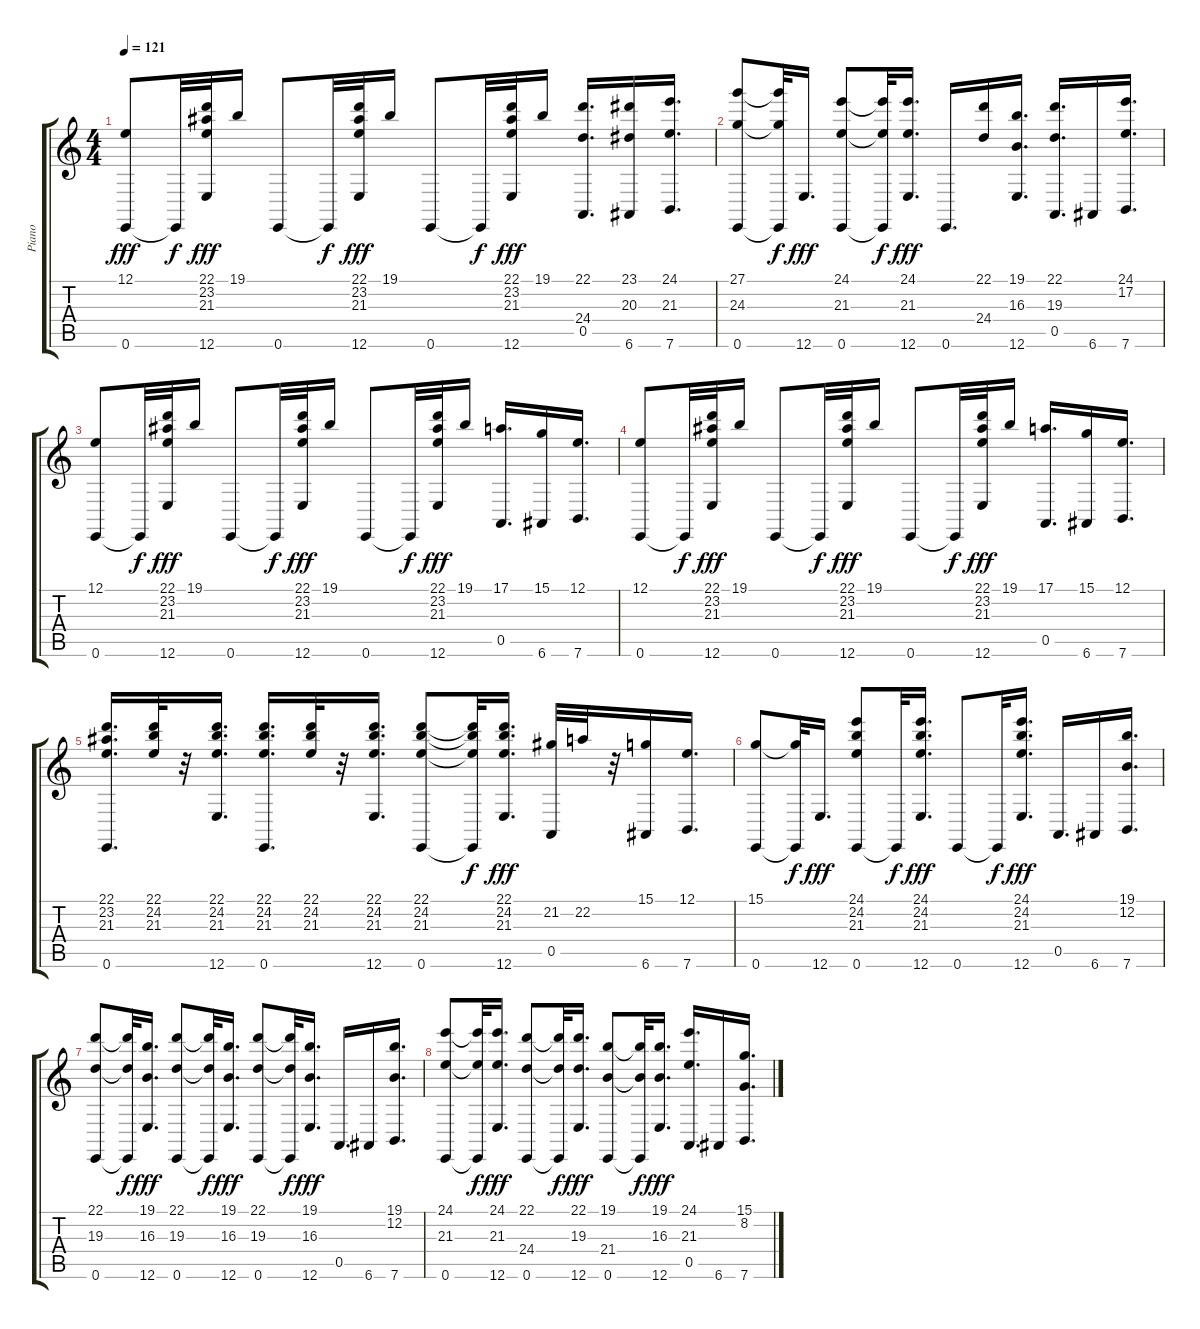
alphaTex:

\track ("Piano" "Piano") {instrument acousticgrandpiano}
\staff {score tabs}
\tuning (E4 B3 G3 D3 A2 E2) {hide}
\ts (4 4)
\tempo 121
\clef g2
\ks c
(12.1 0.6).8{dy fff} 0.6{t}.32{dy f} (22.1 23.2 21.3 12.6).32{dy fff} 19.1.16 0.6.8 0.6{t}.32{dy f} (22.1 23.2 21.3 12.6).32{dy fff} 19.1.16 0.6.8 0.6{t}.32{dy f} (22.1 23.2 21.3 12.6).32{dy fff} 19.1.16 (22.1 24.4 0.5).16{d} (23.1 20.3 6.6).16 (24.1 21.3 7.6).16{d} |
(27.1 24.3 0.6).8 (27.1{t} 24.3{t} 0.6{t}).32{dy f} 12.6.16{d dy fff} (24.1 21.3 0.6).8 (24.1{t} 21.3{t} 0.6{t}).32{dy f} (24.1 21.3 12.6).16{d dy fff} 0.6.16{d} (22.1 24.4).16 (19.1 16.3 12.6).16{d} (22.1 19.3 0.5).16{d} 6.6.16 (24.1 17.2 7.6).16{d} |
(12.1 0.6).8 0.6{t}.32{dy f} (22.1 23.2 21.3 12.6).32{dy fff} 19.1.16 0.6.8 0.6{t}.32{dy f} (22.1 23.2 21.3 12.6).32{dy fff} 19.1.16 0.6.8 0.6{t}.32{dy f} (22.1 23.2 21.3 12.6).32{dy fff} 19.1.16 (17.1 0.5).16{d} (15.1 6.6).16 (12.1 7.6).16{d} |
(12.1 0.6).8 0.6{t}.32{dy f} (22.1 23.2 21.3 12.6).32{dy fff} 19.1.16 0.6.8 0.6{t}.32{dy f} (22.1 23.2 21.3 12.6).32{dy fff} 19.1.16 0.6.8 0.6{t}.32{dy f} (22.1 23.2 21.3 12.6).32{dy fff} 19.1.16 (17.1 0.5).16{d} (15.1 6.6).16 (12.1 7.6).16{d} |
(22.1 23.2 21.3 0.6).16{d} (22.1 24.2 21.3).32 r.32 (22.1 24.2 21.3 12.6).16{d} (22.1 24.2 21.3 0.6).16{d} (22.1 24.2 21.3).32 r.32 (22.1 24.2 21.3 12.6).16{d} (22.1 24.2 21.3 0.6).8 (22.1{t} 24.2{t} 21.3{t} 0.6{t}).32{dy f} (22.1 24.2 21.3 12.6).16{d dy fff} (21.2 0.5).32 22.2.32 r.32 (15.1 6.6).16 (12.1 7.6).16{d} |
(15.1 0.6).8 (15.1{t} 0.6{t}).32{dy f} 12.6.16{d dy fff} (24.1 24.2 21.3 0.6).8 0.6{t}.32{dy f} (24.1 24.2 21.3 12.6).16{d dy fff} 0.6.8 0.6{t}.32{dy f} (24.1 24.2 21.3 12.6).16{d dy fff} 0.5.16{d} 6.6.16 (19.1 12.2 7.6).16{d} |
(22.1 19.3 0.6).8 (22.1{t} 19.3{t} 0.6{t}).32{dy f} (19.1 16.3 12.6).16{d dy fff} (22.1 19.3 0.6).8 (22.1{t} 19.3{t} 0.6{t}).32{dy f} (19.1 16.3 12.6).16{d dy fff} (22.1 19.3 0.6).8 (22.1{t} 19.3{t} 0.6{t}).32{dy f} (19.1 16.3 12.6).16{d dy fff} 0.5.16{d} 6.6.16 (19.1 12.2 7.6).16{d} |
(24.1 21.3 0.6).8 (24.1{t} 21.3{t} 0.6{t}).32{dy f} (24.1 21.3 12.6).16{d dy fff} (22.1 24.4 0.6).8 (22.1{t} 24.4{t} 0.6{t}).32{dy f} (22.1 19.3 12.6).16{d dy fff} (19.1 21.4 0.6).8 (19.1{t} 21.4{t} 0.6{t}).32{dy f} (19.1 16.3 12.6).16{d dy fff} (24.1 21.3 0.5).16{d} 6.6.16 (15.1 8.2 7.6).16{d}
